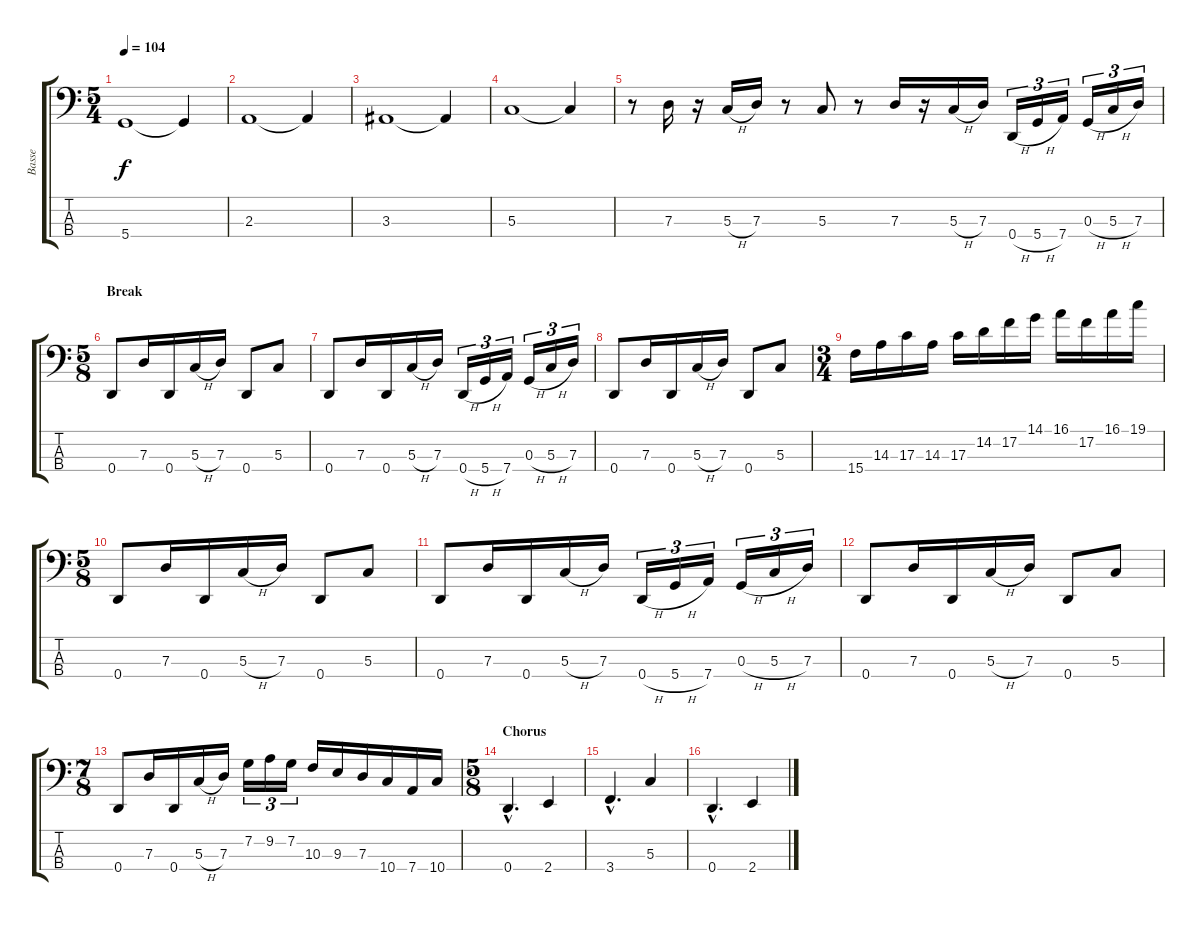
\track ("Basse" "Basse") {instrument electricbassfinger}
\staff {score tabs}
\tuning (F2 C2 G1 D1) {hide}
\ts (5 4)
\tempo 104
\clef f4
\ks c
5.4.1{dy f} 5.4{t}.4 |
2.3.1 2.3{t}.4 |
3.3.1 3.3{t}.4 |
5.3.1 5.3{t}.4 |
r.8 7.3.16 r.16 5.3{h}.16 7.3.16 r.8 5.3.8 r.8 7.3.16 r.16 5.3{h}.16 7.3.16 0.4{h}.16{tu (3 2)} 5.4{h}.16{tu (3 2)} 7.4.16{tu (3 2)} 0.3{h}.16{tu (3 2)} 5.3{h}.16{tu (3 2)} 7.3.16{tu (3 2)} |
\ts (5 8)
\section ("" "Break")
0.4.8 7.3.16 0.4.16 5.3{h}.16 7.3.16 0.4.8 5.3.8 |
0.4.8 7.3.16 0.4.16 5.3{h}.16 7.3.16 0.4{h}.16{tu (3 2)} 5.4{h}.16{tu (3 2)} 7.4.16{tu (3 2)} 0.3{h}.16{tu (3 2)} 5.3{h}.16{tu (3 2)} 7.3.16{tu (3 2)} |
0.4.8 7.3.16 0.4.16 5.3{h}.16 7.3.16 0.4.8 5.3.8 |
\ts (3 4)
15.4.16 14.3.16 17.3.16 14.3.16 17.3.16 14.2.16 17.2.16 14.1.16 16.1.16 17.2.16 16.1.16 19.1.16 |
\ts (5 8)
0.4.8 7.3.16 0.4.16 5.3{h}.16 7.3.16 0.4.8 5.3.8 |
0.4.8 7.3.16 0.4.16 5.3{h}.16 7.3.16 0.4{h}.16{tu (3 2)} 5.4{h}.16{tu (3 2)} 7.4.16{tu (3 2)} 0.3{h}.16{tu (3 2)} 5.3{h}.16{tu (3 2)} 7.3.16{tu (3 2)} |
0.4.8 7.3.16 0.4.16 5.3{h}.16 7.3.16 0.4.8 5.3.8 |
\ts (7 8)
0.4.8 7.3.16 0.4.16 5.3{h}.16 7.3.16 7.2.16{tu (3 2)} 9.2.16{tu (3 2)} 7.2.16{tu (3 2)} 10.3.16 9.3.16 7.3.16 10.4.16 7.4.16 10.4.16 |
\ts (5 8)
\section ("" "Chorus")
0.4{hac}.4{d} 2.4.4 |
3.4{hac}.4{d} 5.3.4 |
0.4{hac}.4{d} 2.4.4
